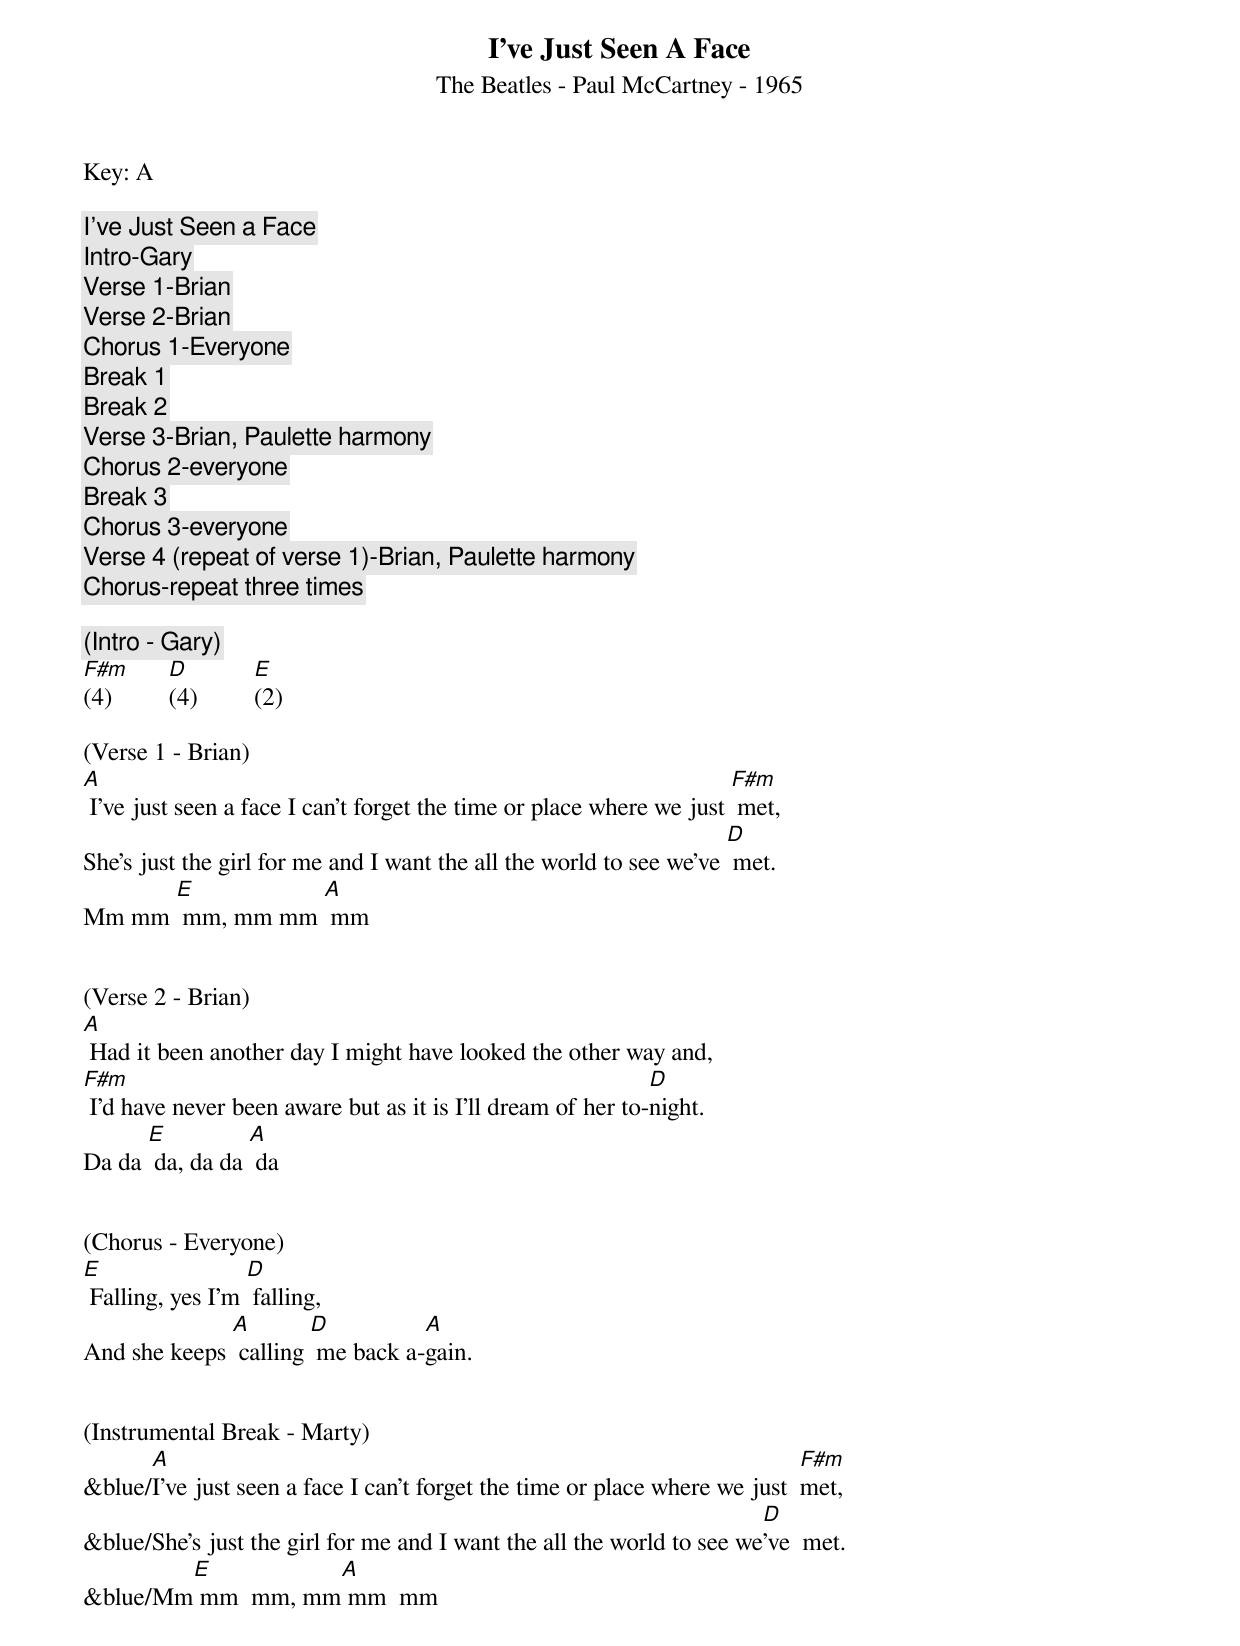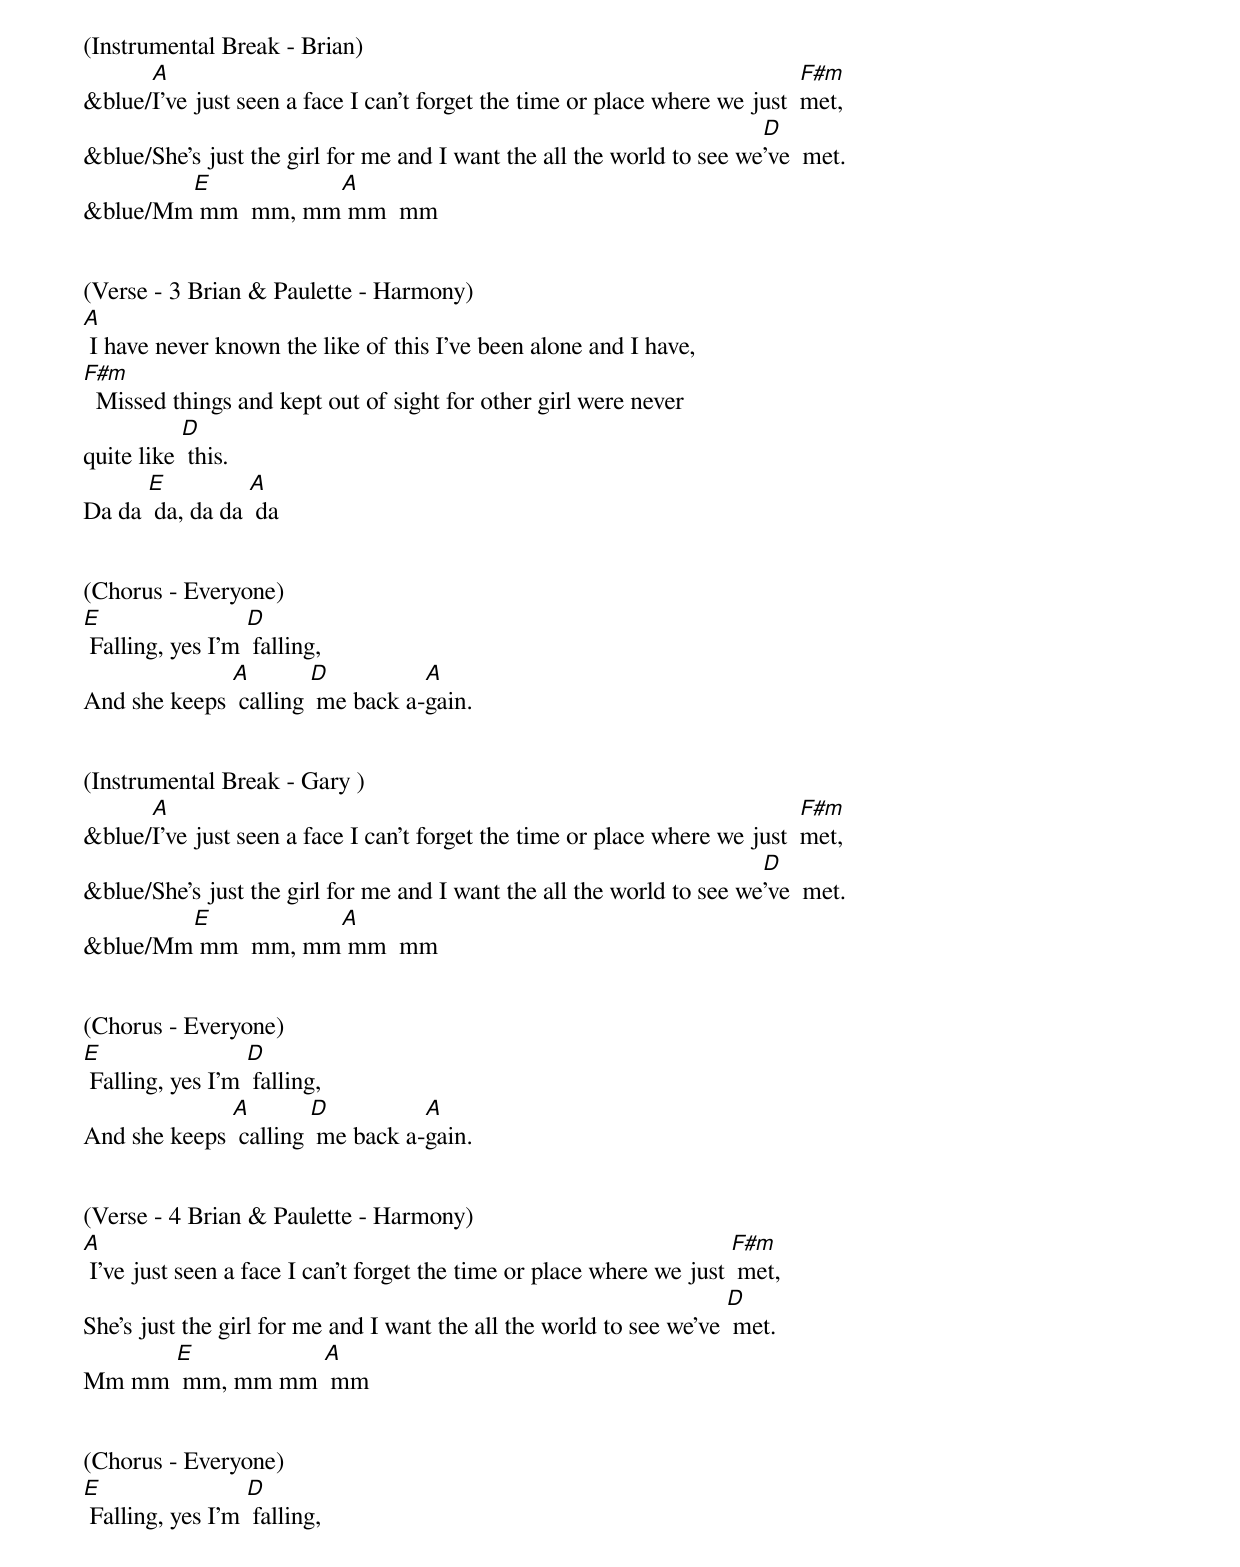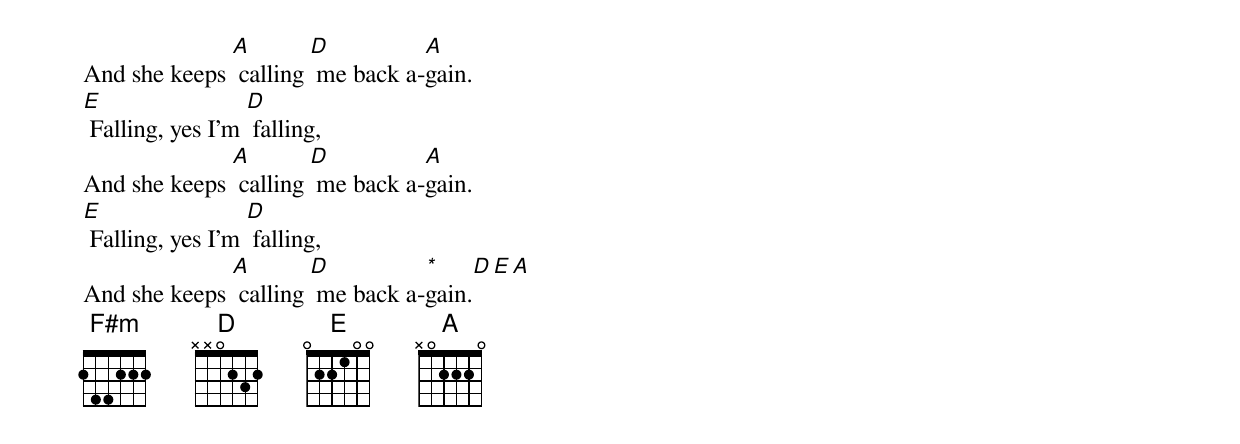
I've Just Seen A Face
The Beatles - Paul McCartney - 1965
Key: A

I’ve Just Seen a Face
	Intro-Gary
	Verse 1-Brian
	Verse 2-Brian
	Chorus 1-Everyone
	Break 1
	Break 2
	Verse 3-Brian, Paulette harmony
	Chorus 2-everyone
	Break 3
	Chorus 3-everyone
	Verse 4 (repeat of verse 1)-Brian, Paulette harmony
	Chorus-repeat three times

(Intro - Gary)
F#m         D           E
(4)         (4)         (2)

(Verse 1 - Brian)
A                                                                     F#m
 I've just seen a face I can't forget the time or place where we just  met,
                                                                     D
She's just the girl for me and I want the all the world to see we've  met.
      E          A
Mm mm  mm, mm mm  mm


(Verse 2 - Brian)
A
 Had it been another day I might have looked the other way and,
F#m                                                          D
 I'd have never been aware but as it is I'll dream of her to-night.
      E          A
Da da  da, da da  da


(Chorus - Everyone)
E                 D
 Falling, yes I'm  falling,
              A        D          A
And she keeps  calling  me back a-gain.


(Instrumental Break - Marty)
      A                                                                     F#m
&blue/I've just seen a face I can't forget the time or place where we just  met,
                                                                       D
&blue/She's just the girl for me and I want the all the world to see we've  met.
        E          A
&blue/Mm mm  mm, mm mm  mm


(Instrumental Break - Brian)
      A                                                                     F#m
&blue/I've just seen a face I can't forget the time or place where we just  met,
                                                                       D
&blue/She's just the girl for me and I want the all the world to see we've  met.
        E          A
&blue/Mm mm  mm, mm mm  mm


(Verse - 3 Brian & Paulette - Harmony)
A
 I have never known the like of this I've been alone and I have,
F#m
  Missed things and kept out of sight for other girl were never
           D
quite like  this.
      E          A
Da da  da, da da  da


(Chorus - Everyone)
E                 D
 Falling, yes I'm  falling,
              A        D          A
And she keeps  calling  me back a-gain.


(Instrumental Break - Gary )
      A                                                                     F#m
&blue/I've just seen a face I can't forget the time or place where we just  met,
                                                                       D
&blue/She's just the girl for me and I want the all the world to see we've  met.
        E          A
&blue/Mm mm  mm, mm mm  mm


(Chorus - Everyone)
E                 D
 Falling, yes I'm  falling,
              A        D          A
And she keeps  calling  me back a-gain.


(Verse - 4 Brian & Paulette - Harmony)
A                                                                     F#m
 I've just seen a face I can't forget the time or place where we just  met,
                                                                     D
She's just the girl for me and I want the all the world to see we've  met.
      E          A
Mm mm  mm, mm mm  mm


(Chorus - Everyone)
E                 D
 Falling, yes I'm  falling,
              A        D          A
And she keeps  calling  me back a-gain.
E                 D
 Falling, yes I'm  falling,
              A        D          A
And she keeps  calling  me back a-gain.
E                 D
 Falling, yes I'm  falling,
              A        D          *    D E A
And she keeps  calling  me back a-gain.
